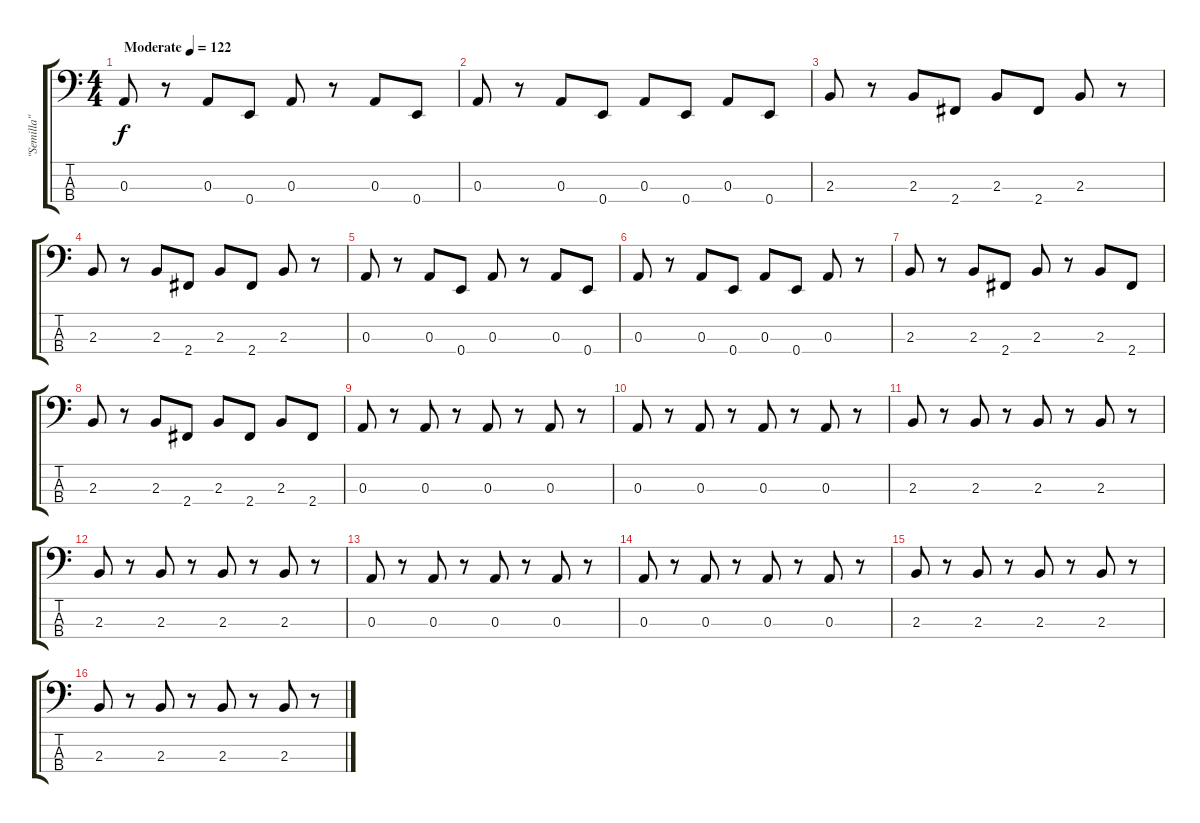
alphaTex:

\track ("\"Semilla\" Bucciarelli" "\"Semilla\" ") {instrument electricbassfinger}
\staff {score tabs}
\tuning (G2 D2 A1 E1) {hide}
\ts (4 4)
\tempo (122 "Moderate")
\clef f4
\ks c
0.3.8{dy f volume 12 instrument electricbassfinger} r.8 0.3.8 0.4.8 0.3.8 r.8 0.3.8 0.4.8 |
0.3.8 r.8 0.3.8 0.4.8 0.3.8 0.4.8 0.3.8 0.4.8 |
2.3.8 r.8 2.3.8 2.4.8 2.3.8 2.4.8 2.3.8 r.8 |
2.3.8 r.8 2.3.8 2.4.8 2.3.8 2.4.8 2.3.8 r.8 |
0.3.8 r.8 0.3.8 0.4.8 0.3.8 r.8 0.3.8 0.4.8 |
0.3.8 r.8 0.3.8 0.4.8 0.3.8 0.4.8 0.3.8 r.8 |
2.3.8 r.8 2.3.8 2.4.8 2.3.8 r.8 2.3.8 2.4.8 |
2.3.8 r.8 2.3.8 2.4.8 2.3.8 2.4.8 2.3.8 2.4.8 |
0.3.8{volume 10} r.8 0.3.8 r.8 0.3.8 r.8 0.3.8 r.8 |
0.3.8 r.8 0.3.8 r.8 0.3.8 r.8 0.3.8 r.8 |
2.3.8 r.8 2.3.8 r.8 2.3.8 r.8 2.3.8 r.8 |
2.3.8 r.8 2.3.8 r.8 2.3.8 r.8 2.3.8 r.8 |
0.3.8 r.8 0.3.8 r.8 0.3.8 r.8 0.3.8 r.8 |
0.3.8 r.8 0.3.8 r.8 0.3.8 r.8 0.3.8 r.8 |
2.3.8 r.8 2.3.8 r.8 2.3.8 r.8 2.3.8 r.8 |
2.3.8 r.8 2.3.8 r.8 2.3.8 r.8 2.3.8 r.8
